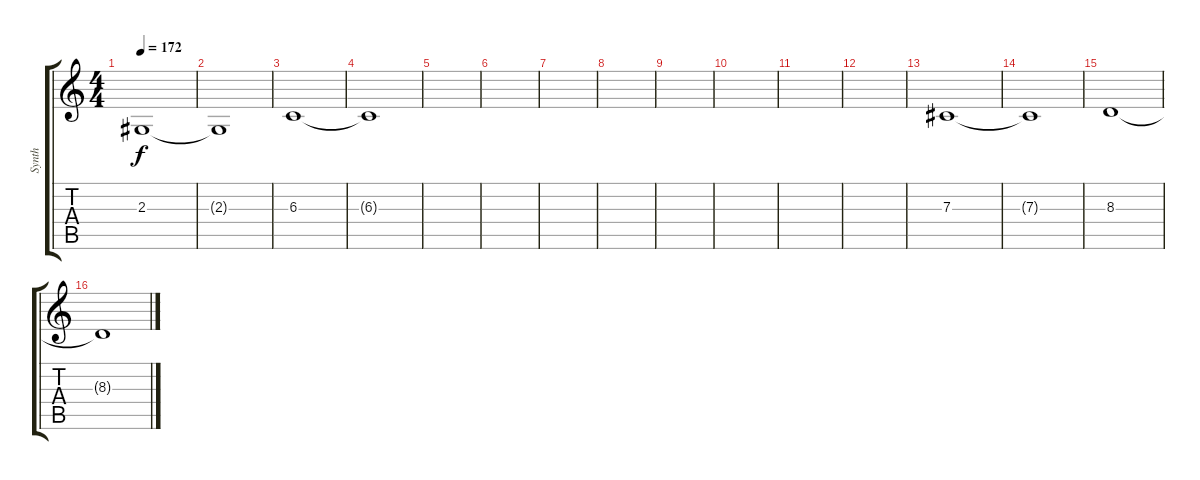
\track ("Synth" "Synth") {instrument synthstrings2}
\staff {score tabs}
\tuning (Eb4 Bb3 Gb3 Db3 Ab2 Db2) {hide}
\ts (4 4)
\tempo 172
\clef g2
\ks c
2.3.1{dy f} |
2.3{t}.1 |
6.3.1 |
6.3{t}.1 |
|
|
|
|
|
|
|
|
7.3.1 |
7.3{t}.1 |
8.3.1 |
8.3{t}.1
